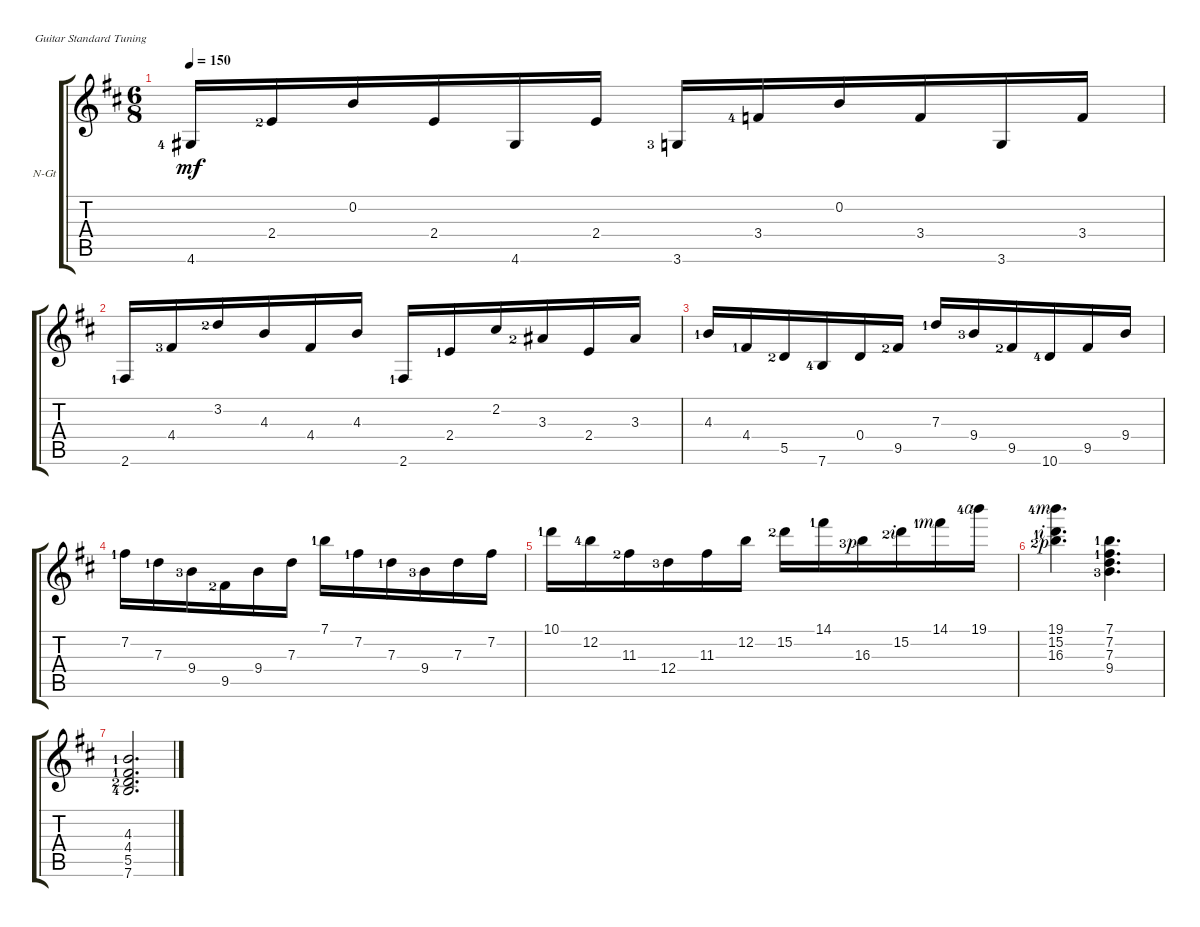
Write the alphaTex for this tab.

\bracketExtendMode groupsimilarinstruments
\firstSystemTrackNameOrientation horizontal
\otherSystemsTrackNameOrientation horizontal
\track ("" "N-Gt") {instrument acousticguitarnylon}
\staff {score tabs}
\tuning (E4 B3 G3 D3 A2 E2)
\ts (6 8)
\tempo 150
\clef g2
\ks bminor
4.6{lf 5}.16{dy mf} 2.4{lf 3}.16 0.2.16 2.4.16 4.6.16 2.4.16 3.6{lf 4}.16 3.4{lf 5}.16 0.2.16 3.4.16 3.6.16 3.4.16 |
2.6{lf 2}.16 4.4{lf 4}.16 3.2{lf 3}.16 4.3.16 4.4.16 4.3.16 2.6{lf 2}.16 2.4{lf 2}.16 2.2.16 3.3{lf 3}.16 2.4.16 3.3.16 |
4.3{lf 2}.16 4.4{lf 2}.16 5.5{lf 3}.16 7.6{lf 5}.16 0.4.16 9.5{lf 3}.16 7.3{lf 2}.16 9.4{lf 4}.16 9.5{lf 3}.16 10.6{lf 5}.16 9.5.16 9.4.16 |
7.2{lf 2}.16 7.3{lf 2}.16 9.4{lf 4}.16 9.5{lf 3}.16 9.4.16 7.3.16 7.1{lf 2}.16 7.2{lf 2}.16 7.3{lf 2}.16 9.4{lf 4}.16 7.3.16 7.2.16 |
10.1{lf 2}.16 12.2{lf 5}.16 11.3{lf 3}.16 12.4{lf 4}.16 11.3.16 12.2.16 15.2{lf 3}.16 14.1{lf 2}.16 16.3{lf 4 rf 1}.16 15.2{lf 3 rf 2}.16 14.1{lf 2 rf 3}.16 19.1{lf 5 rf 4}.16 |
(19.1{lf 5 rf 3} 15.2{lf 2 rf 2} 16.3{lf 3 rf 1}).4{d} (7.1{lf 2} 7.2{lf 2} 7.3 9.4{lf 4}).4{d} |
(4.3{lf 2} 4.4{lf 2} 5.5{lf 3} 7.6{lf 5}).2{d}
